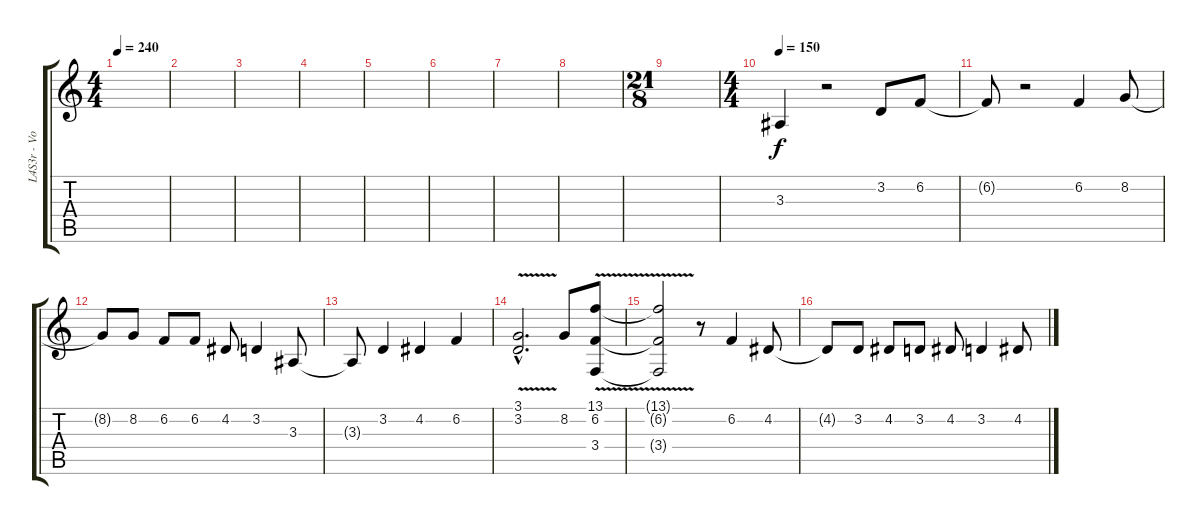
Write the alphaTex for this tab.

\track ("L4S3r - Voice" "L4S3r - Vo") {instrument clarinet}
\staff {score tabs}
\tuning (E4 B3 G3 D3 A2 E2) {hide}
\ts (4 4)
\tempo 240
\clef g2
\ks c
|
|
|
|
|
|
|
|
\ts (21 8)
|
\ts (4 4)
\tempo 175
\tempo 150
3.3.4 r.2 3.2.8 6.2.8 |
6.2{t}.8 r.2 6.2.4 8.2.8 |
8.2{t}.8 8.2.8 6.2.8 6.2.8 4.2.8 3.2.4 3.3.8 |
3.3{t}.8 3.2.4 4.2.4 6.2.4 |
(3.1{hac} 3.2{v hac}).2{d} 8.2.8 (13.1{v} 6.2{v} 3.4{v}).8 |
(13.1{t} 6.2{t} 3.4{t}).2 r.8 6.2.4 4.2.8 |
4.2{t}.8 3.2.8 4.2.8 3.2.8 4.2.8 3.2.4 4.2.8
